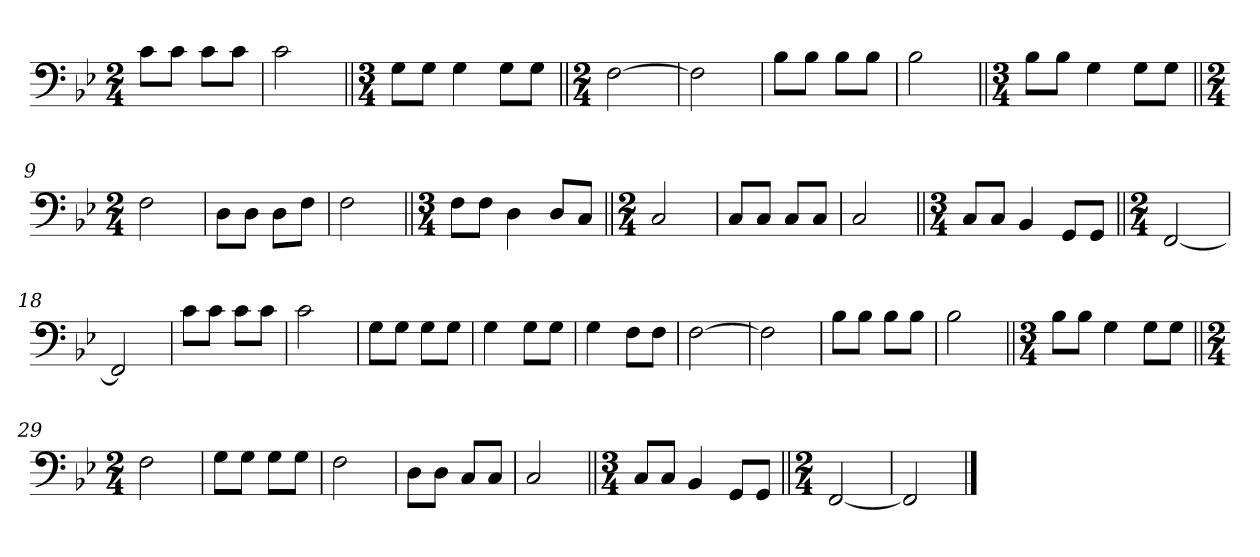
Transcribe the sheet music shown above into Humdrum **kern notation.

**kern
*part1
*staff1
*clefF4
*k[b-e-]
*M2/4
=1
8c\L
8c\J
8c\L
8c\J
=2
2c\
=3||
*M3/4
8G\L
8G\J
4G\
8G\L
8G\J
=4||
*M2/4
[2F\
=5
2F\]
=6
8B-\L
8B-\J
8B-\L
8B-\J
=7
2B-\
=8||
*M3/4
8B-\L
8B-\J
4G\
8G\L
8G\J
=9||
*M2/4
2F\
=10
8D\L
8D\J
8D\L
8F\J
=11
2F\
=12||
*M3/4
8F\L
8F\J
4D\
8D/L
8C/J
=13||
*M2/4
2C/
=14
8C/L
8C/J
8C/L
8C/J
=15
2C/
=16||
*M3/4
8C/L
8C/J
4BB-/
8GG/L
8GG/J
=17||
*M2/4
[2FF/
=18
2FF/]
=19
8c\L
8c\J
8c\L
8c\J
=20
2c\
=21
8G\L
8G\J
8G\L
8G\J
=22
4G\
8G\L
8G\J
=23
4G\
8F\L
8F\J
=24
[2F\
=25
2F\]
=26
8B-\L
8B-\J
8B-\L
8B-\J
=27
2B-\
=28||
*M3/4
8B-\L
8B-\J
4G\
8G\L
8G\J
=29||
*M2/4
2F\
=30
8G\L
8G\J
8G\L
8G\J
=31
2F\
=32
8D\L
8D\J
8C/L
8C/J
=33
2C/
=34||
*M3/4
8C/L
8C/J
4BB-/
8GG/L
8GG/J
=35||
*M2/4
[2FF/
=36
2FF/]
==
*-
